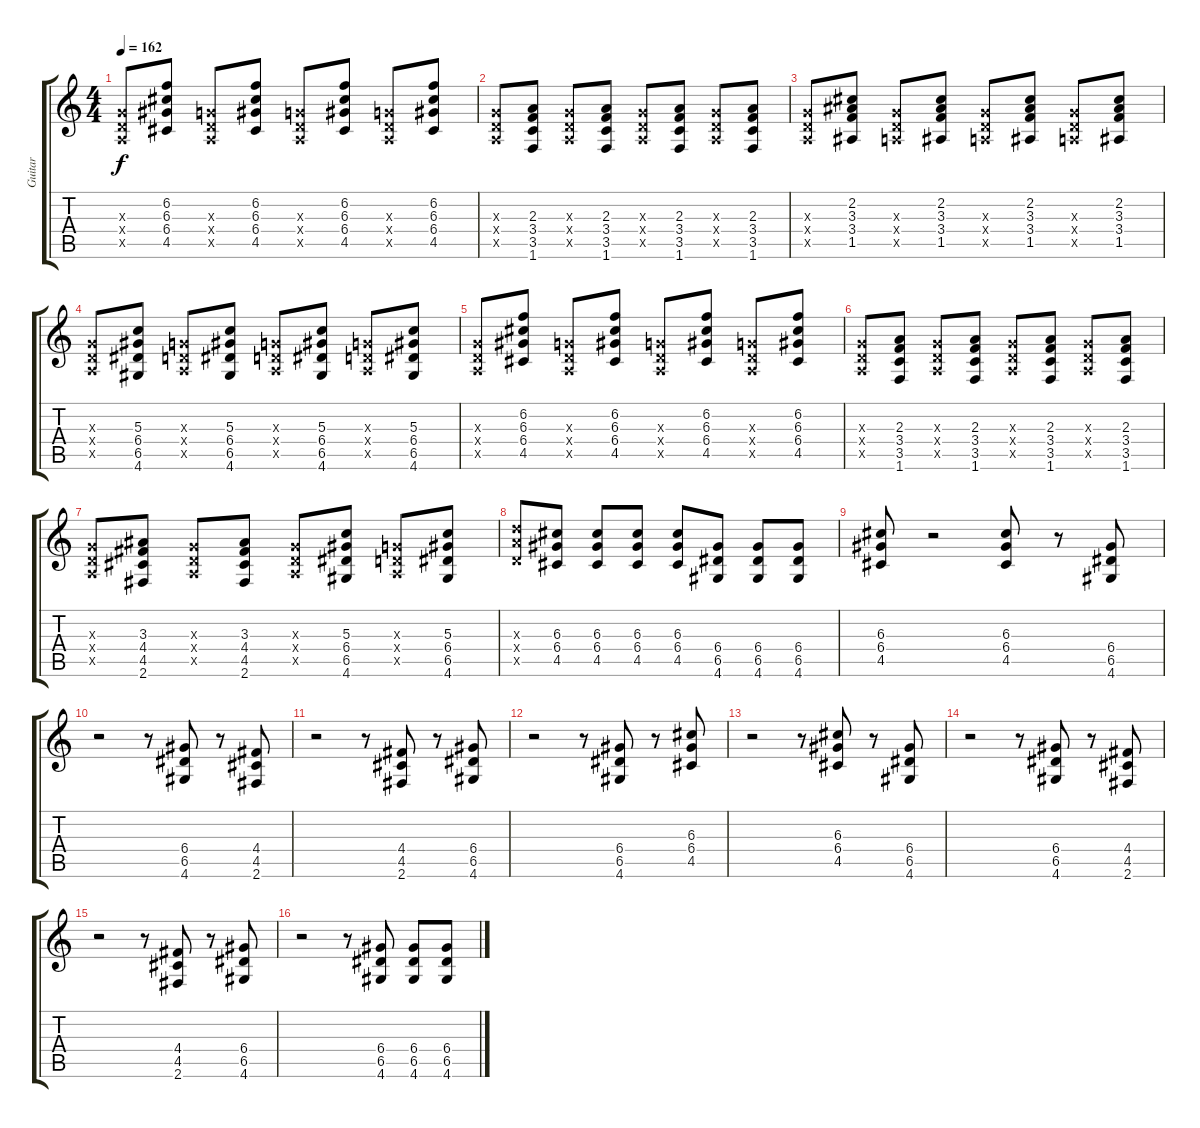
\track ("Guitar" "Guitar") {instrument overdrivenguitar}
\staff {score tabs}
\tuning (E4 B3 G3 D3 A2 E2) {hide}
\ts (4 4)
\tempo 162
\clef g2
\ks c
(0.3{x} 0.4{x} 0.5{x}).8{dy f} (6.2 6.3 6.4 4.5).8 (0.3{x} 0.4{x} 0.5{x}).8 (6.2 6.3 6.4 4.5).8 (0.3{x} 0.4{x} 0.5{x}).8 (6.2 6.3 6.4 4.5).8 (0.3{x} 0.4{x} 0.5{x}).8 (6.2 6.3 6.4 4.5).8 |
(0.3{x} 0.4{x} 0.5{x}).8 (2.3 3.4 3.5 1.6).8 (0.3{x} 0.4{x} 0.5{x}).8 (2.3 3.4 3.5 1.6).8 (0.3{x} 0.4{x} 0.5{x}).8 (2.3 3.4 3.5 1.6).8 (0.3{x} 0.4{x} 0.5{x}).8 (2.3 3.4 3.5 1.6).8 |
(0.3{x} 0.4{x} 0.5{x}).8 (2.2 3.3 3.4 1.5).8 (0.3{x} 0.4{x} 0.5{x}).8 (2.2 3.3 3.4 1.5).8 (0.3{x} 0.4{x} 0.5{x}).8 (2.2 3.3 3.4 1.5).8 (0.3{x} 0.4{x} 0.5{x}).8 (2.2 3.3 3.4 1.5).8 |
(0.3{x} 0.4{x} 0.5{x}).8 (5.3 6.4 6.5 4.6).8 (0.3{x} 0.4{x} 0.5{x}).8 (5.3 6.4 6.5 4.6).8 (0.3{x} 0.4{x} 0.5{x}).8 (5.3 6.4 6.5 4.6).8 (0.3{x} 0.4{x} 0.5{x}).8 (5.3 6.4 6.5 4.6).8 |
(0.3{x} 0.4{x} 0.5{x}).8 (6.2 6.3 6.4 4.5).8 (0.3{x} 0.4{x} 0.5{x}).8 (6.2 6.3 6.4 4.5).8 (0.3{x} 0.4{x} 0.5{x}).8 (6.2 6.3 6.4 4.5).8 (0.3{x} 0.4{x} 0.5{x}).8 (6.2 6.3 6.4 4.5).8 |
(0.3{x} 0.4{x} 0.5{x}).8 (2.3 3.4 3.5 1.6).8 (0.3{x} 0.4{x} 0.5{x}).8 (2.3 3.4 3.5 1.6).8 (0.3{x} 0.4{x} 0.5{x}).8 (2.3 3.4 3.5 1.6).8 (0.3{x} 0.4{x} 0.5{x}).8 (2.3 3.4 3.5 1.6).8 |
(0.3{x} 0.4{x} 0.5{x}).8 (3.3 4.4 4.5 2.6).8 (0.3{x} 0.4{x} 0.5{x}).8 (3.3 4.4 4.5 2.6).8 (0.3{x} 0.4{x} 0.5{x}).8 (5.3 6.4 6.5 4.6).8 (0.3{x} 0.4{x} 0.5{x}).8 (5.3 6.4 6.5 4.6).8 |
(7.3{x} 7.4{x} 5.5{x}).8 (6.3 6.4 4.5).8 (6.3 6.4 4.5).8 (6.3 6.4 4.5).8 (6.3 6.4 4.5).8 (6.4 6.5 4.6).8 (6.4 6.5 4.6).8 (6.4 6.5 4.6).8 |
(6.3 6.4 4.5).8 r.2 (6.3 6.4 4.5).8 r.8 (6.4 6.5 4.6).8 |
r.2 r.8 (6.4 6.5 4.6).8 r.8 (4.4 4.5 2.6).8 |
r.2 r.8 (4.4 4.5 2.6).8 r.8 (6.4 6.5 4.6).8 |
r.2 r.8 (6.4 6.5 4.6).8 r.8 (6.3 6.4 4.5).8 |
r.2 r.8 (6.3 6.4 4.5).8 r.8 (6.4 6.5 4.6).8 |
r.2 r.8 (6.4 6.5 4.6).8 r.8 (4.4 4.5 2.6).8 |
r.2 r.8 (4.4 4.5 2.6).8 r.8 (6.4 6.5 4.6).8 |
r.2 r.8 (6.4 6.5 4.6).8 (6.4 6.5 4.6).8 (6.4 6.5 4.6).8
